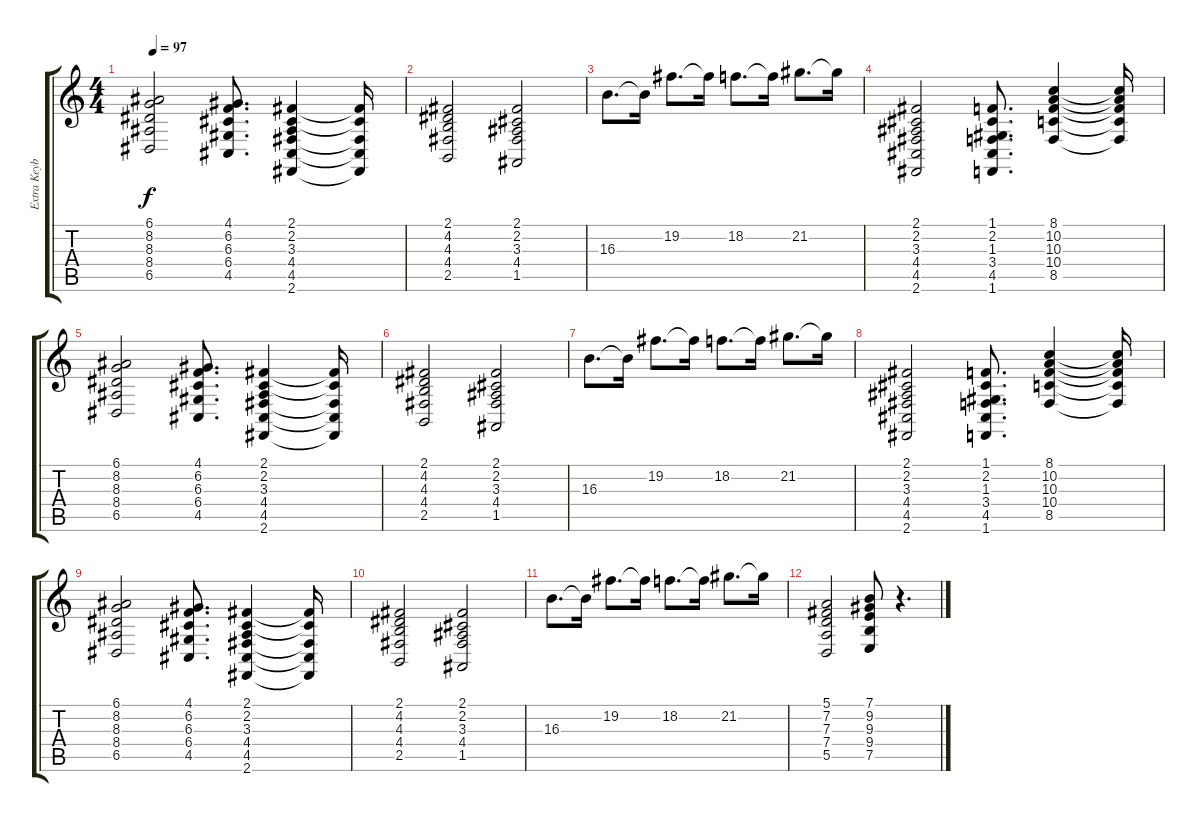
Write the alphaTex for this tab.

\track ("Extra Keyboard : Kotobuki Tsumugi - San" "Extra Keyb") {instrument vibraphone}
\staff {score tabs}
\tuning (E4 B3 G3 D3 A2 E2) {hide}
\ts (4 4)
\tempo 97
\clef g2
\ks c
(6.1 8.2 8.3 8.4 6.5).2{dy f} (4.1 6.2 6.3 6.4 4.5).8{d} (2.1 2.2 3.3 4.4 4.5 2.6).4 (2.1{t} 2.2{t} 4.4{t} 4.5{t} 2.6{t}).16 |
(2.1 4.2 4.3 4.4 2.5).2 (2.1 2.2 3.3 4.4 1.5).2 |
16.3.8{d} 16.3{t}.16 19.2.8{d} 19.2{t}.16 18.2.8{d} 18.2{t}.16 21.2.8{d} 21.2{t}.16 |
(2.1 2.2 3.3 4.4 4.5 2.6).2 (1.1 2.2 1.3 3.4 4.5 1.6).8{d} (8.1 10.2 10.3 10.4 8.5).4 (8.1{t} 10.2{t} 10.3{t} 10.4{t} 8.5{t}).16 |
(6.1 8.2 8.3 8.4 6.5).2 (4.1 6.2 6.3 6.4 4.5).8{d} (2.1 2.2 3.3 4.4 4.5 2.6).4 (2.1{t} 2.2{t} 4.4{t} 4.5{t} 2.6{t}).16 |
(2.1 4.2 4.3 4.4 2.5).2 (2.1 2.2 3.3 4.4 1.5).2 |
16.3.8{d} 16.3{t}.16 19.2.8{d} 19.2{t}.16 18.2.8{d} 18.2{t}.16 21.2.8{d} 21.2{t}.16 |
(2.1 2.2 3.3 4.4 4.5 2.6).2 (1.1 2.2 1.3 3.4 4.5 1.6).8{d} (8.1 10.2 10.3 10.4 8.5).4 (8.1{t} 10.2{t} 10.3{t} 10.4{t} 8.5{t}).16 |
(6.1 8.2 8.3 8.4 6.5).2 (4.1 6.2 6.3 6.4 4.5).8{d} (2.1 2.2 3.3 4.4 4.5 2.6).4 (2.1{t} 2.2{t} 4.4{t} 4.5{t} 2.6{t}).16 |
(2.1 4.2 4.3 4.4 2.5).2 (2.1 2.2 3.3 4.4 1.5).2 |
16.3.8{d} 16.3{t}.16 19.2.8{d} 19.2{t}.16 18.2.8{d} 18.2{t}.16 21.2.8{d} 21.2{t}.16 |
(5.1 7.2 7.3 7.4 5.5).2 (7.1 9.2 9.3 9.4 7.5).8 r.4{d}
